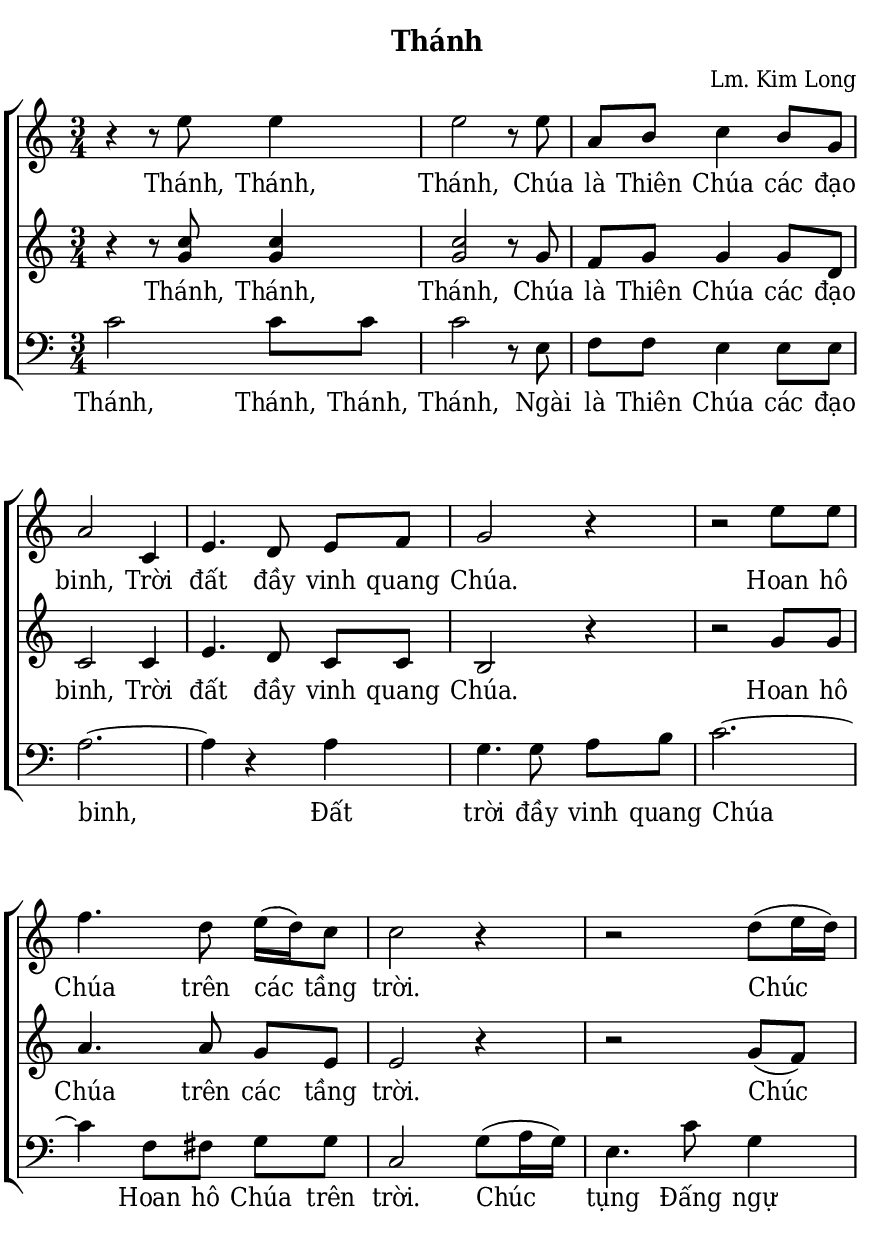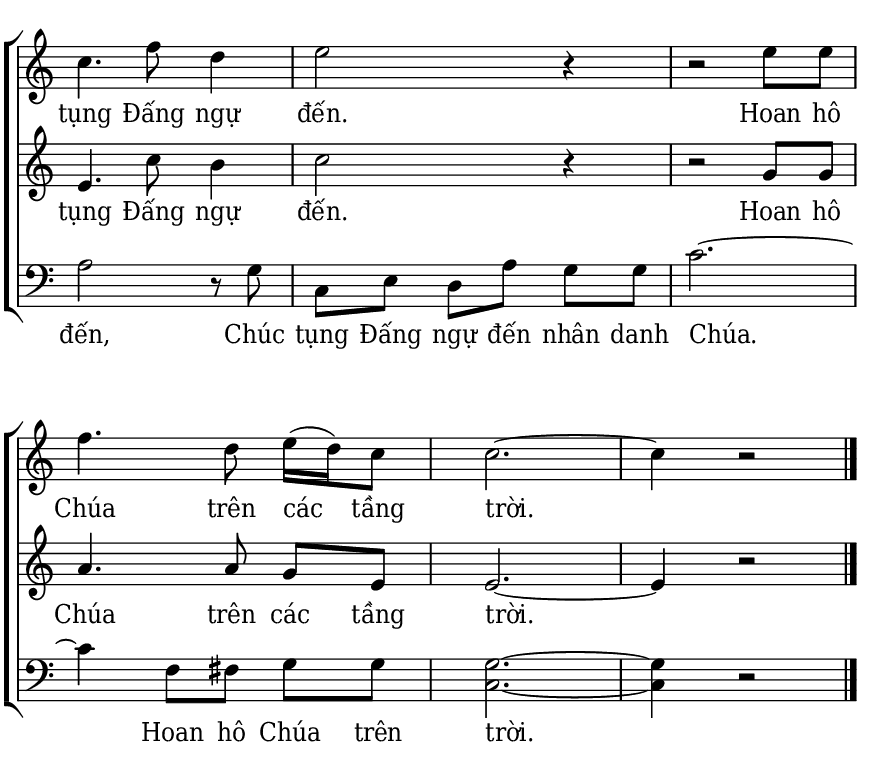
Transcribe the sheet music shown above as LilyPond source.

% Cài đặt chung
\version "2.22.1"
\include "english.ly"

\header {
  subtitle = \markup { \huge \bold "Thánh" }
  composer = "Lm. Kim Long"
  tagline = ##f
}

% Nhạc điệp khúc
nhacDiepKhucSop = \relative c'' {
  r4 r8 e e4 |
  e2 r8 e |
  a, b c4 b8 g |
  a2 c,4 |
  e4. d8 e f |
  g2 r4 |
  r2 e'8 e |
  f4. d8 e16 (d) c8 |
  c2 r4 |
  r2 d8 (e16 d) |
  c4. f8 d4 |
  e2 r4 |
  r2 e8 e |
  f4. d8 e16 (d) c8 |
  c2. ~ |
  c4 r2 \bar "|."
}

nhacDiepKhucAlto = \relative c'' {
  r4 r8 <c g> <c g>4 |
  <c g>2 r8 g |
  f g g4 g8 d |
  c2 c4 |
  e4. d8 c c |
  b2 r4 |
  r2 g'8 g |
  a4. a8 g [e] |
  e2 r4 |
  r2 g8 (f) |
  e4. c'8 b4 |
  c2 r4 |
  r2 g8 g |
  a4. a8 g [e] |
  e2. ~ |
  e4 r2
}

nhacDiepKhucBas = \relative c' {
  c2 c8 c |
  c2 r8 e, |
  f f e4 e8 e |
  a2. ~ |
  a4 r a |
  g4. g8 a b |
  c2. ~ |
  c4 f,8 fs g g |
  c,2 g'8 (a16 g) |
  e4. c'8 g4 |
  a2 r8 g |
  c, e d a' g g |
  c2. ~ |
  c4 f,8 fs g g |
  <g c,>2. ~ |
  <g c,>4 r2
}

% Lời điệp khúc
loiDiepKhucSop = \lyricmode {
  Thánh, Thánh, Thánh,
  Chúa là Thiên Chúa các đạo binh,
  Trời đất đầy vinh quang Chúa.
  Hoan hô Chúa trên các tầng trời.
  Chúc tụng Đấng ngự đến.
  Hoan hô Chúa trên các tầng trời.
}

loiDiepKhucBas = \lyricmode {
  Thánh, Thánh, Thánh, Thánh,
  Ngài là Thiên Chúa các đạo binh,
  Đất trời đầy vinh quang Chúa
  Hoan hô Chúa trên trời.
  Chúc tụng Đấng ngự đến,
  Chúc tụng Đấng ngự đến nhân danh Chúa.
  Hoan hô Chúa trên trời.
}

% Dàn trang
\paper {
  #(set-paper-size "a5")
  top-margin = 3\mm
  bottom-margin = 3\mm
  left-margin = 3\mm
  right-margin = 3\mm
  indent = #0
  #(define fonts
	 (make-pango-font-tree "Deja Vu Serif Condensed"
	 		       "Deja Vu Serif Condensed"
			       "Deja Vu Serif Condensed"
			       (/ 20 20)))
  print-page-number = ##f
}

TongNhip = {
  \key c \major \time 3/4
  \set Timing.beamExceptions = #'()
  \set Timing.baseMoment = #(ly:make-moment 1/4)
}

\score {
  \new ChoirStaff <<
    \new Staff <<
        \clef treble
        \new Voice = beSop {
          \TongNhip \nhacDiepKhucSop
        }
        \new Lyrics \lyricsto beSop \loiDiepKhucSop
    >>
    \new Staff <<
        \clef treble
        \new Voice = beAlto {
          \TongNhip \nhacDiepKhucAlto
        }
        \new Lyrics \lyricsto beAlto \loiDiepKhucSop
    >>
    \new Staff <<
        \clef bass
        \new Voice = beBas {
          \TongNhip \nhacDiepKhucBas
        }
        \new Lyrics \lyricsto beBas \loiDiepKhucBas
    >>
  >>
  \layout {
    \override Lyrics.LyricSpace.minimum-distance = #1
    \override Score.BarNumber.break-visibility = ##(#f #f #f)
    \override Score.SpacingSpanner.uniform-stretching = ##t
  }
}
